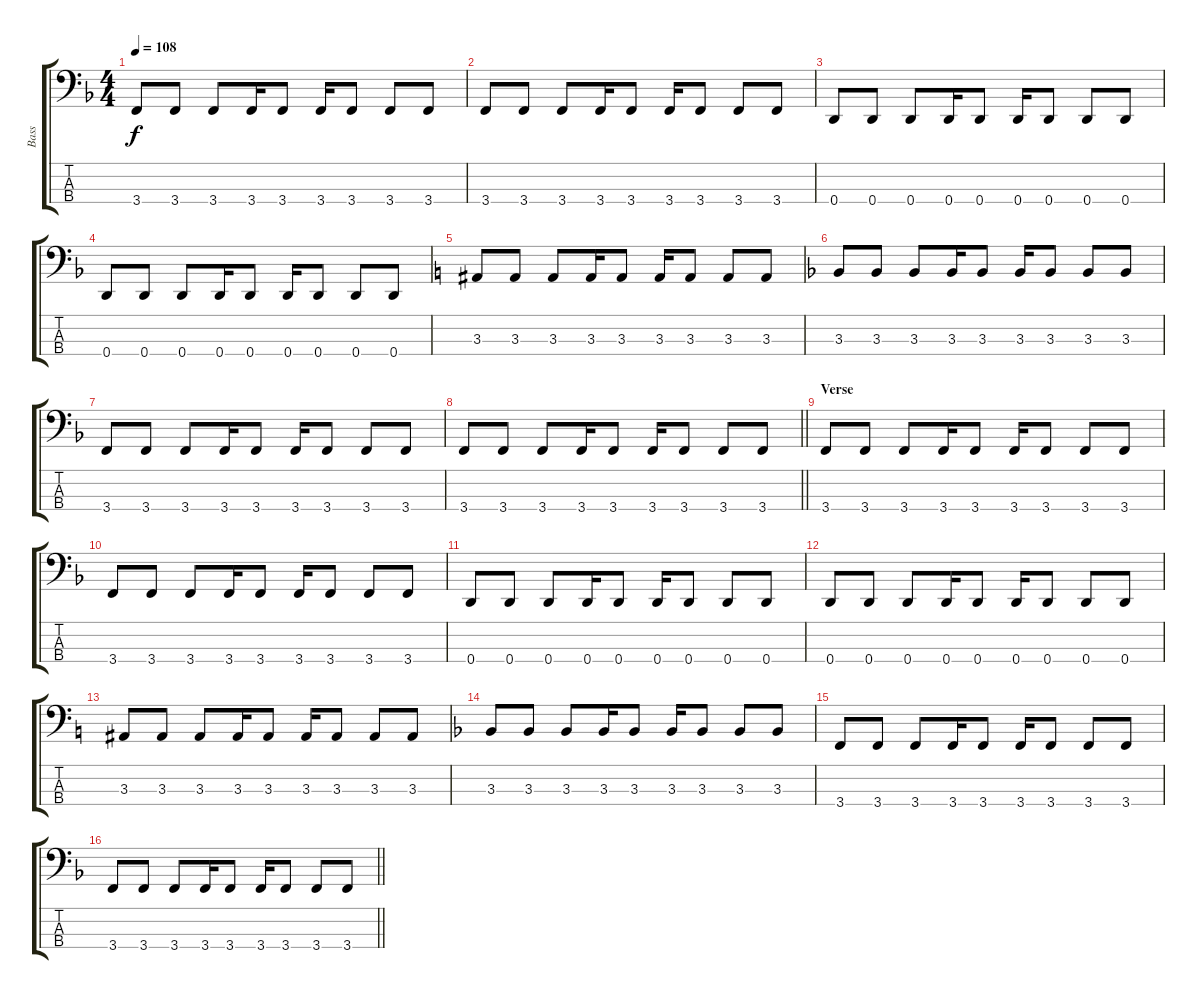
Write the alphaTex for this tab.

\track ("Bass" "Bass") {instrument electricbassfinger}
\staff {score tabs}
\tuning (F2 C2 G1 D1) {hide}
\ts (4 4)
\tempo 108
\clef f4
\ks f
3.4.8{dy f} 3.4.8 3.4.8 3.4.16 3.4.8 3.4.16 3.4.8 3.4.8 3.4.8 |
3.4.8 3.4.8 3.4.8 3.4.16 3.4.8 3.4.16 3.4.8 3.4.8 3.4.8 |
0.4.8 0.4.8 0.4.8 0.4.16 0.4.8 0.4.16 0.4.8 0.4.8 0.4.8 |
0.4.8 0.4.8 0.4.8 0.4.16 0.4.8 0.4.16 0.4.8 0.4.8 0.4.8 |
\ks c
3.3.8 3.3.8 3.3.8 3.3.16 3.3.8 3.3.16 3.3.8 3.3.8 3.3.8 |
\ks f
3.3.8 3.3.8 3.3.8 3.3.16 3.3.8 3.3.16 3.3.8 3.3.8 3.3.8 |
3.4.8 3.4.8 3.4.8 3.4.16 3.4.8 3.4.16 3.4.8 3.4.8 3.4.8 |
\barLineRight lightlight
3.4.8 3.4.8 3.4.8 3.4.16 3.4.8 3.4.16 3.4.8 3.4.8 3.4.8 |
\section ("" "Verse")
3.4.8 3.4.8 3.4.8 3.4.16 3.4.8 3.4.16 3.4.8 3.4.8 3.4.8 |
3.4.8 3.4.8 3.4.8 3.4.16 3.4.8 3.4.16 3.4.8 3.4.8 3.4.8 |
0.4.8 0.4.8 0.4.8 0.4.16 0.4.8 0.4.16 0.4.8 0.4.8 0.4.8 |
0.4.8 0.4.8 0.4.8 0.4.16 0.4.8 0.4.16 0.4.8 0.4.8 0.4.8 |
\ks c
3.3.8 3.3.8 3.3.8 3.3.16 3.3.8 3.3.16 3.3.8 3.3.8 3.3.8 |
\ks f
3.3.8 3.3.8 3.3.8 3.3.16 3.3.8 3.3.16 3.3.8 3.3.8 3.3.8 |
3.4.8 3.4.8 3.4.8 3.4.16 3.4.8 3.4.16 3.4.8 3.4.8 3.4.8 |
\barLineRight lightlight
3.4.8 3.4.8 3.4.8 3.4.16 3.4.8 3.4.16 3.4.8 3.4.8 3.4.8
